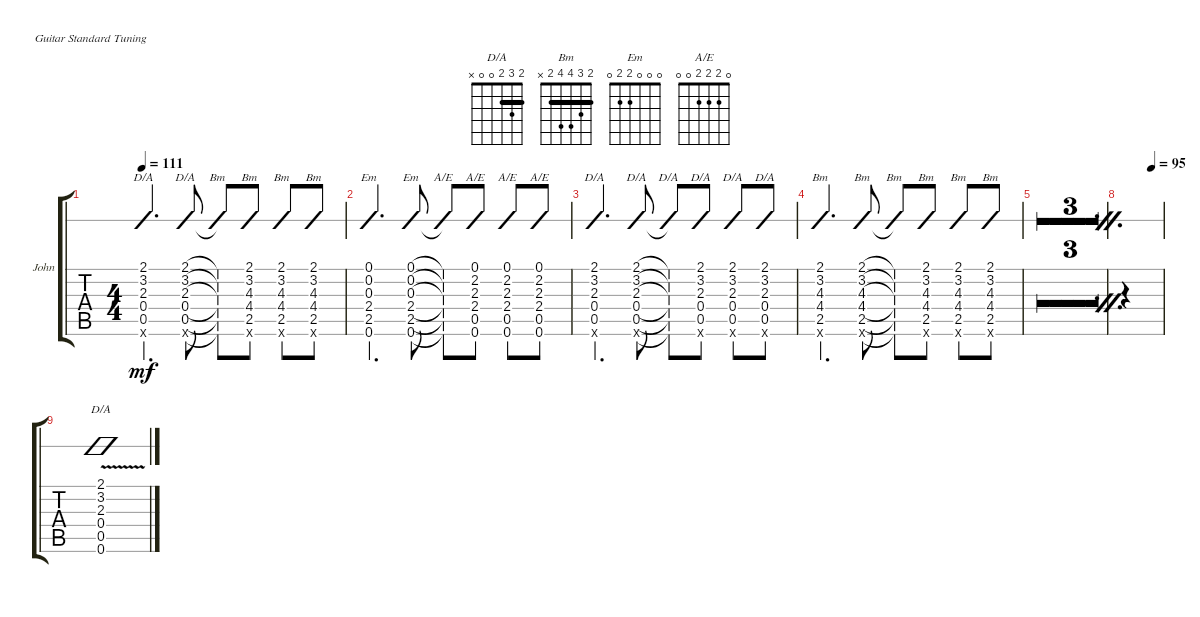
\defaultSystemsLayout 4
\bracketExtendMode groupsimilarinstruments
\firstSystemTrackNameOrientation horizontal
\otherSystemsTrackNameOrientation horizontal
\track ("John Lennon" "John") {multiBarRest instrument overdrivenguitar}
\staff {tabs slash}
\tuning (E4 B3 G3 D3 A2 E2)
\chord ("D/A" 2 3 2 0 0 x) {barre 2}
\chord ("Bm" 2 3 4 4 2 x) {barre 2}
\chord ("Em" 0 0 0 2 2 0)
\chord ("A/E" 0 2 2 2 0 0)
\ts (4 4)
\tempo 111
\clef g2
\ks d
(0.4 2.3 3.2 2.1 0.5 0.6{x}).4{d ch "D/A" ot 8vb dy mf} (0.4 2.3 3.2 2.1 0.5 0.6{x}).8{ch "D/A" ot 8vb} (0.5{t} 0.4{t} 2.3{t} 3.2{t} 2.1{t} 0.6{x t}).8{ch "Bm" ot 8vb} (2.5 4.4 4.3 3.2 2.1 0.6{x}).8{ch "Bm" ot 8vb} (2.5 4.4 4.3 3.2 2.1 0.6{x}).8{ch "Bm" ot 8vb} (2.5 4.4 4.3 3.2 2.1 0.6{x}).8{ch "Bm" ot 8vb} |
(0.6 2.5 2.4 0.3 0.2 0.1).4{d ch "Em" ot 8vb} (0.6 2.5 2.4 0.3 0.2 0.1).8{ch "Em" ot 8vb} (0.6{t} 2.5{t} 2.4{t} 0.3{t} 0.2{t} 0.1{t}).8{ch "A/E" ot 8vb} (0.6 0.5 2.4 2.3 2.2 0.1).8{ch "A/E" ot 8vb} (0.6 0.5 2.4 2.3 2.2 0.1).8{ch "A/E" ot 8vb} (0.6 0.5 2.4 2.3 2.2 0.1).8{ch "A/E" ot 8vb} |
(0.4 2.3 3.2 2.1 0.5 0.6{x}).4{d ch "D/A" ot 8vb} (0.4 2.3 3.2 2.1 0.5 0.6{x}).8{ch "D/A" ot 8vb} (0.4{t} 2.3{t} 3.2{t} 2.1{t} 0.5{t} 0.6{x t}).8{ch "D/A" ot 8vb beam invert} (0.4 2.3 3.2 2.1 0.5 0.6{x}).8{ch "D/A" ot 8vb beam invert} (0.4 2.3 3.2 2.1 0.5 0.6{x}).8{ch "D/A" ot 8vb} (0.4 2.3 3.2 2.1 0.5 0.6{x}).8{ch "D/A" ot 8vb} |
(2.5 4.4 4.3 3.2 2.1 0.6{x}).4{d ch "Bm" ot 8vb} (2.5 4.4 4.3 3.2 2.1 0.6{x}).8{ch "Bm" ot 8vb} (2.5{t} 4.4{t} 4.3{t} 3.2{t} 2.1{t} 0.6{x t}).8{ch "Bm" ot 8vb} (2.5 4.4 4.3 3.2 2.1 0.6{x}).8{ch "Bm" ot 8vb} (2.5 4.4 4.3 3.2 2.1 0.6{x}).8{ch "Bm" ot 8vb} (2.5 4.4 4.3 3.2 2.1 0.6{x}).8{ch "Bm" ot 8vb} |
\simile firstofdouble
|
\simile secondofdouble
|
\simile firstofdouble
|
\tempo (95 0.75)
\simile secondofdouble
|
\simile none
(0.5 0.4 2.3 3.2 2.1 0.6{v}).1{ch "D/A" ot 8vb}
